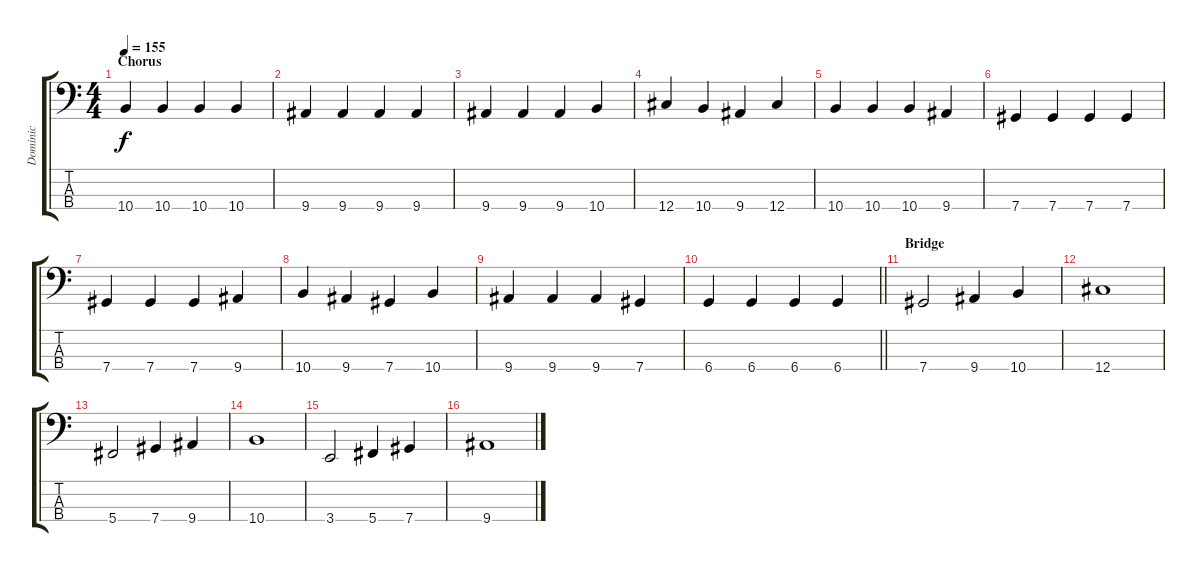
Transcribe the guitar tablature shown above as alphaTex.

\track ("Dominic" "Dominic") {instrument electricbasspick}
\staff {score tabs}
\tuning (Gb2 Db2 Ab1 Db1) {hide}
\ts (4 4)
\section ("" "Chorus")
\tempo 155
\clef f4
\ks c
10.4.4{dy f} 10.4.4 10.4.4 10.4.4 |
9.4.4 9.4.4 9.4.4 9.4.4 |
9.4.4 9.4.4 9.4.4 10.4.4 |
12.4.4 10.4.4 9.4.4 12.4.4 |
10.4.4 10.4.4 10.4.4 9.4.4 |
7.4.4 7.4.4 7.4.4 7.4.4 |
7.4.4 7.4.4 7.4.4 9.4.4 |
10.4.4 9.4.4 7.4.4 10.4.4 |
9.4.4 9.4.4 9.4.4 7.4.4 |
\barLineRight lightlight
6.4.4 6.4.4 6.4.4 6.4.4 |
\section ("" "Bridge")
7.4.2 9.4.4 10.4.4 |
12.4.1 |
5.4.2 7.4.4 9.4.4 |
10.4.1 |
3.4.2 5.4.4 7.4.4 |
9.4.1
